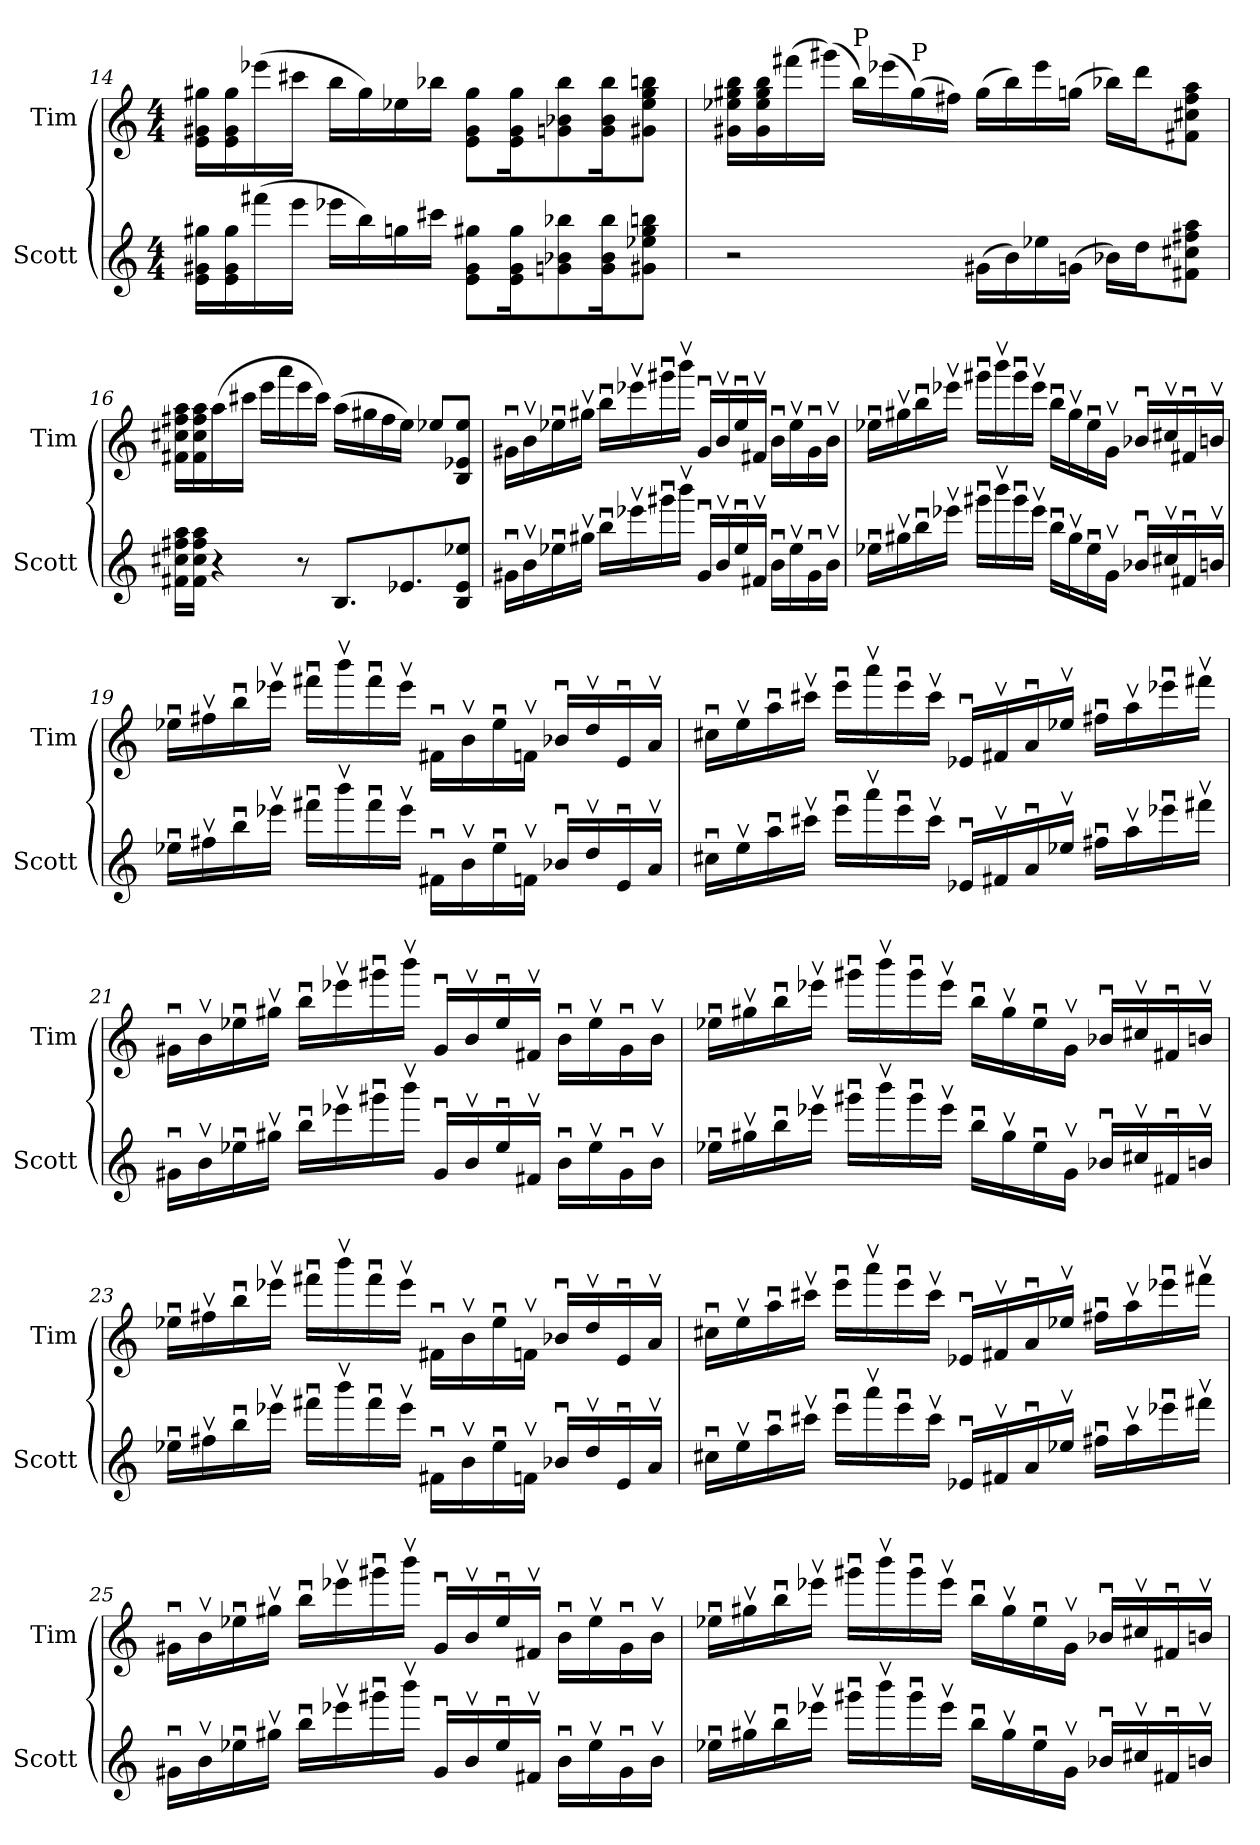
**kern	**kern
*part2	*part1
*staff2	*staff1
*I"Scott	*I"Tim
*I'Scott	*I'Tim
*clefG2	*clefG2
*ITrd7c12	*ITrd7c12
*k[]	*k[]
*C:	*C:
*M4/4	*M4/4
=14	=14
16E\ 16G#X\ 16g#X\LL	16E\ 16G#X\ 16g#X\LL
16E\ 16G#\ 16g#\	16E\ 16G#\ 16g#\
(16ff#X\	(16ee-X\
16ee\JJ	16cc#X\JJ
16ee-X\LL	16b\LL
16b\)	16g#\)
16gn\	16e-X\
16cc#X\JJ	16b-X\JJ
8E\ 8G#\ 8g#X\L	8E\ 8G#\ 8g#\L
16E\ 16G#\ 16g#\K	16E\ 16G#\ 16g#\K
8Gn\ 8B-X\ 8b-X\	8Gn\ 8B-X\ 8b-\
16G\ 16B-\ 16b-\K	16G\ 16B-\ 16b-\K
8G#X\ 8e-X\ 8g#\ 8bn\J	8G#X\ 8e-\ 8g#\ 8bn\J
!!LO:LB:g=z
=15	=15
2r	16G#X\ 16e-X\ 16g#X\ 16b\LL
.	16G#\ 16e-\ 16g#\ 16b\
.	(16ff#X\
.	(16gg#X\JJ)
!	!LO:TX:a:t=P
.	16b\LL)
.	(16ee-X\
!	!LO:TX:a:t=P
.	(16g#\)
.	16f#X\JJ)
(16G#X\LL	(16g#\LL
16B\)	16b\)
16e-X\	16ee-\
(16Gn\JJ	(16gn\JJ
16B-X\LL)	16b-X\LL)
16d\J	16dd\J
8F#X\ 8c#X\ 8f#X\ 8a\J	8F#X\ 8c#X\ 8f#\ 8a\J
=16	=16
16F#X\ 16c#X\ 16f#X\ 16a\LL	16F#X\ 16c#X\ 16f#X\ 16a\LL
16F#\ 16c#\ 16f#\ 16a\JJ	16F#\ 16c#\ 16f#\ 16a\
4r	(16a\
.	16cc#X\JJ
.	16ee\LL
.	16aa\
8r	16ee\
.	16cc#\JJ)
8.BB/L	(16a\LL
.	16g#X\
.	16f#\
8.E-X/	16e\JJ)
.	8e-X/L
8BB/ 8E-/ 8e-X/J	8BB/ 8E-X/ 8e-/J
!!LO:LB:g=z
=17	=17
16G#Xu\LL	16G#Xu\LL
16Bv\	16Bv\
16e-Xu\	16e-Xu\
16g#Xv\JJ	16g#Xv\JJ
16bu\LL	16bu\LL
16ee-Xv\	16ee-Xv\
16gg#Xu\	16gg#Xu\
16bbv\JJ	16bbv\JJ
16G#u/LL	16G#u/LL
16Bv/	16Bv/
16e-u/	16e-u/
16F#Xv/JJ	16F#Xv/JJ
16Bu\LL	16Bu\LL
16e-v\	16e-v\
16G#u\	16G#u\
16Bv\JJ	16Bv\JJ
=18	=18
16e-Xu\LL	16e-Xu\LL
16g#Xv\	16g#Xv\
16bu\	16bu\
16ee-Xv\JJ	16ee-Xv\JJ
16gg#Xu\LL	16gg#Xu\LL
16bbv\	16bbv\
16gg#u\	16gg#u\
16ee-v\JJ	16ee-v\JJ
16bu\LL	16bu\LL
16g#v\	16g#v\
16e-u\	16e-u\
16Gv\JJ	16Gv\JJ
16B-Xu/LL	16B-Xu/LL
16c#Xv/	16c#Xv/
16F#Xu/	16F#Xu/
16Bnv/JJ	16Bnv/JJ
!!LO:LB:g=z
=19	=19
16e-Xu\LL	16e-Xu\LL
16f#Xv\	16f#Xv\
16bu\	16bu\
16ee-Xv\JJ	16ee-Xv\JJ
16ff#Xu\LL	16ff#Xu\LL
16bbv\	16bbv\
16ff#u\	16ff#u\
16ee-v\JJ	16ee-v\JJ
16F#Xu\LL	16F#Xu\LL
16Bv\	16Bv\
16e-u\	16e-u\
16Fnv\JJ	16Fnv\JJ
16B-Xu/LL	16B-Xu/LL
16dv/	16dv/
16Eu/	16Eu/
16Av/JJ	16Av/JJ
=20	=20
16c#Xu\LL	16c#Xu\LL
16ev\	16ev\
16au\	16au\
16cc#Xv\JJ	16cc#Xv\JJ
16eeu\LL	16eeu\LL
16aav\	16aav\
16eeu\	16eeu\
16cc#v\JJ	16cc#v\JJ
16E-Xu/LL	16E-Xu/LL
16F#Xv/	16F#Xv/
16Au/	16Au/
16e-Xv/JJ	16e-Xv/JJ
16f#Xu\LL	16f#Xu\LL
16av\	16av\
16ee-Xu\	16ee-Xu\
16ff#Xv\JJ	16ff#Xv\JJ
!!LO:PB:g=z
=21	=21
16G#Xu\LL	16G#Xu\LL
16Bv\	16Bv\
16e-Xu\	16e-Xu\
16g#Xv\JJ	16g#Xv\JJ
16bu\LL	16bu\LL
16ee-Xv\	16ee-Xv\
16gg#Xu\	16gg#Xu\
16bbv\JJ	16bbv\JJ
16G#u/LL	16G#u/LL
16Bv/	16Bv/
16e-u/	16e-u/
16F#Xv/JJ	16F#Xv/JJ
16Bu\LL	16Bu\LL
16e-v\	16e-v\
16G#u\	16G#u\
16Bv\JJ	16Bv\JJ
=22	=22
16e-Xu\LL	16e-Xu\LL
16g#Xv\	16g#Xv\
16bu\	16bu\
16ee-Xv\JJ	16ee-Xv\JJ
16gg#Xu\LL	16gg#Xu\LL
16bbv\	16bbv\
16gg#u\	16gg#u\
16ee-v\JJ	16ee-v\JJ
16bu\LL	16bu\LL
16g#v\	16g#v\
16e-u\	16e-u\
16Gv\JJ	16Gv\JJ
16B-Xu/LL	16B-Xu/LL
16c#Xv/	16c#Xv/
16F#Xu/	16F#Xu/
16Bnv/JJ	16Bnv/JJ
!!LO:LB:g=z
=23	=23
16e-Xu\LL	16e-Xu\LL
16f#Xv\	16f#Xv\
16bu\	16bu\
16ee-Xv\JJ	16ee-Xv\JJ
16ff#Xu\LL	16ff#Xu\LL
16bbv\	16bbv\
16ff#u\	16ff#u\
16ee-v\JJ	16ee-v\JJ
16F#Xu\LL	16F#Xu\LL
16Bv\	16Bv\
16e-u\	16e-u\
16Fnv\JJ	16Fnv\JJ
16B-Xu/LL	16B-Xu/LL
16dv/	16dv/
16Eu/	16Eu/
16Av/JJ	16Av/JJ
=24	=24
16c#Xu\LL	16c#Xu\LL
16ev\	16ev\
16au\	16au\
16cc#Xv\JJ	16cc#Xv\JJ
16eeu\LL	16eeu\LL
16aav\	16aav\
16eeu\	16eeu\
16cc#v\JJ	16cc#v\JJ
16E-Xu/LL	16E-Xu/LL
16F#Xv/	16F#Xv/
16Au/	16Au/
16e-Xv/JJ	16e-Xv/JJ
16f#Xu\LL	16f#Xu\LL
16av\	16av\
16ee-Xu\	16ee-Xu\
16ff#Xv\JJ	16ff#Xv\JJ
!!LO:LB:g=z
=25	=25
16G#Xu\LL	16G#Xu\LL
16Bv\	16Bv\
16e-Xu\	16e-Xu\
16g#Xv\JJ	16g#Xv\JJ
16bu\LL	16bu\LL
16ee-Xv\	16ee-Xv\
16gg#Xu\	16gg#Xu\
16bbv\JJ	16bbv\JJ
16G#u/LL	16G#u/LL
16Bv/	16Bv/
16e-u/	16e-u/
16F#Xv/JJ	16F#Xv/JJ
16Bu\LL	16Bu\LL
16e-v\	16e-v\
16G#u\	16G#u\
16Bv\JJ	16Bv\JJ
=26	=26
16e-Xu\LL	16e-Xu\LL
16g#Xv\	16g#Xv\
16bu\	16bu\
16ee-Xv\JJ	16ee-Xv\JJ
16gg#Xu\LL	16gg#Xu\LL
16bbv\	16bbv\
16gg#u\	16gg#u\
16ee-v\JJ	16ee-v\JJ
16bu\LL	16bu\LL
16g#v\	16g#v\
16e-u\	16e-u\
16Gv\JJ	16Gv\JJ
16B-Xu/LL	16B-Xu/LL
16c#Xv/	16c#Xv/
16F#Xu/	16F#Xu/
16Bnv/JJ	16Bnv/JJ
=	=
*-	*-
